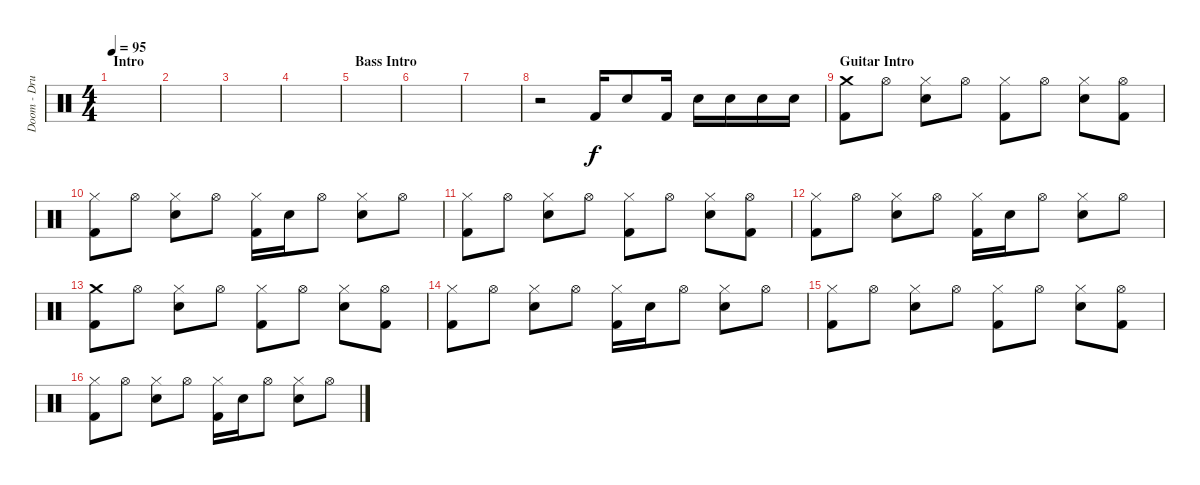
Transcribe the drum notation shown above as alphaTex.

\track ("Doom - Drums" "Doom - Dru") {instrument percussion}
\staff {score}
\articulation defaults
\ts (4 4)
\section ("" "Intro")
\tempo 95
\clef neutral
\ks c
|
|
|
|
\section ("" "Bass Intro")
|
|
|
r.2 "Kick (hit) 2".16 "Snare (hit) 2".8 "Kick (hit) 2".16 "Snare (hit) 2".16 "Snare (hit) 2".16 "Snare (hit) 2".16 "Snare (hit) 2".16 |
\section ("" "Guitar Intro")
("Crash medium (hit)" "Kick (hit) 2").8 "Hi-Hat (open)".8 ("Hi-Hat (closed)" "Snare (hit) 2").8 "Hi-Hat (open)".8 ("Hi-Hat (closed)" "Kick (hit) 2").8 "Hi-Hat (open)".8 ("Hi-Hat (closed)" "Snare (hit) 2").8 ("Hi-Hat (open)" "Kick (hit) 2").8 |
("Hi-Hat (closed)" "Kick (hit) 2").8 "Hi-Hat (open)".8 ("Hi-Hat (closed)" "Snare (hit) 2").8 "Hi-Hat (open)".8 ("Hi-Hat (closed)" "Kick (hit) 2").16 "Snare (hit) 2".16 "Hi-Hat (open)".8 ("Hi-Hat (closed)" "Snare (hit) 2").8 "Hi-Hat (open)".8 |
("Hi-Hat (closed)" "Kick (hit) 2").8 "Hi-Hat (open)".8 ("Hi-Hat (closed)" "Snare (hit) 2").8 "Hi-Hat (open)".8 ("Hi-Hat (closed)" "Kick (hit) 2").8 "Hi-Hat (open)".8 ("Hi-Hat (closed)" "Snare (hit) 2").8 ("Hi-Hat (open)" "Kick (hit) 2").8 |
("Hi-Hat (closed)" "Kick (hit) 2").8 "Hi-Hat (open)".8 ("Hi-Hat (closed)" "Snare (hit) 2").8 "Hi-Hat (open)".8 ("Hi-Hat (closed)" "Kick (hit) 2").16 "Snare (hit) 2".16 "Hi-Hat (open)".8 ("Hi-Hat (closed)" "Snare (hit) 2").8 "Hi-Hat (open)".8 |
("Crash medium (hit)" "Kick (hit) 2").8 "Hi-Hat (open)".8 ("Hi-Hat (closed)" "Snare (hit) 2").8 "Hi-Hat (open)".8 ("Hi-Hat (closed)" "Kick (hit) 2").8 "Hi-Hat (open)".8 ("Hi-Hat (closed)" "Snare (hit) 2").8 ("Hi-Hat (open)" "Kick (hit) 2").8 |
("Hi-Hat (closed)" "Kick (hit) 2").8 "Hi-Hat (open)".8 ("Hi-Hat (closed)" "Snare (hit) 2").8 "Hi-Hat (open)".8 ("Hi-Hat (closed)" "Kick (hit) 2").16 "Snare (hit) 2".16 "Hi-Hat (open)".8 ("Hi-Hat (closed)" "Snare (hit) 2").8 "Hi-Hat (open)".8 |
("Hi-Hat (closed)" "Kick (hit) 2").8 "Hi-Hat (open)".8 ("Hi-Hat (closed)" "Snare (hit) 2").8 "Hi-Hat (open)".8 ("Hi-Hat (closed)" "Kick (hit) 2").8 "Hi-Hat (open)".8 ("Hi-Hat (closed)" "Snare (hit) 2").8 ("Hi-Hat (open)" "Kick (hit) 2").8 |
("Hi-Hat (closed)" "Kick (hit) 2").8 "Hi-Hat (open)".8 ("Hi-Hat (closed)" "Snare (hit) 2").8 "Hi-Hat (open)".8 ("Hi-Hat (closed)" "Kick (hit) 2").16 "Snare (hit) 2".16 "Hi-Hat (open)".8 ("Hi-Hat (closed)" "Snare (hit) 2").8 "Hi-Hat (open)".8
